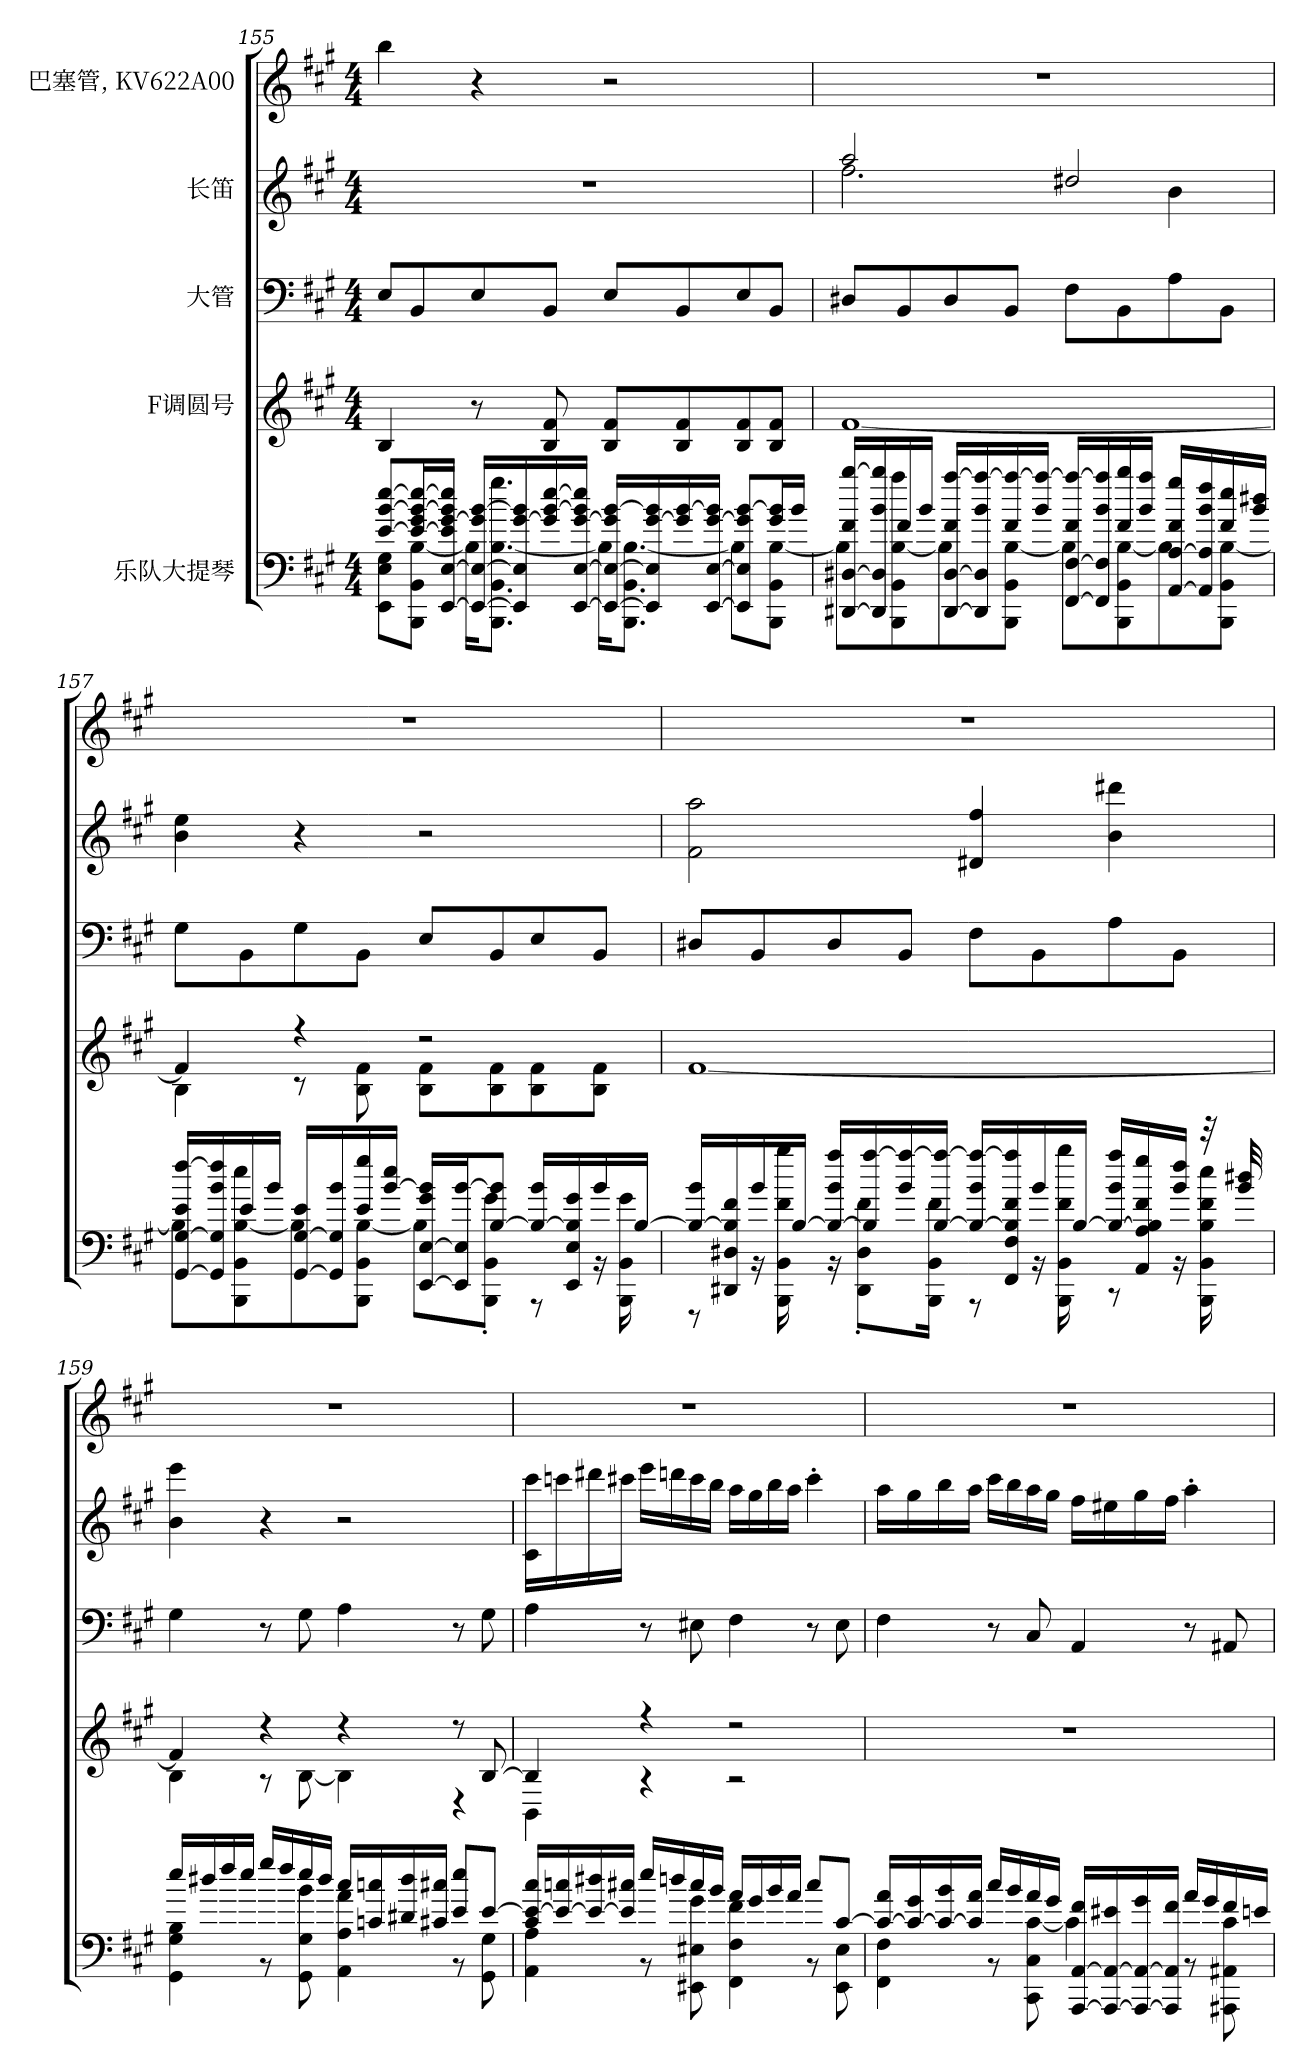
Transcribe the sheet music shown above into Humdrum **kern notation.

**kern	**kern	**kern	**kern	**kern
*part5	*part4	*part3	*part2	*part1
*staff5	*staff4	*staff3	*staff2	*staff1
*I"乐队大提琴	*I"F调圆号	*I"大管	*I"长笛	*I"巴塞管, KV622A00
!!LO:PB:g=z
*clefF4	*clefG2	*clefF4	*clefG2	*clefG2
*	*ITrd4c7	*	*	*ITrd4c7
*k[f#c#g#]	*k[f#c#]	*k[f#c#g#]	*k[f#c#g#]	*k[f#c#]
*M4/4	*M4/4	*M4/4	*M4/4	*M4/4
=155	=155	=155	=155	=155
*^	*	*	*	*
[8e/ [8b/ [8ee/L	8EE\ 8E\ 8G#\L	4E/	8E/L	1r	4ee\
16e/_ 16g#/ 16b/_ 16ee/_L	8BBB\ 8BB\ [8B\J	.	8BB/	.	.
[16EE/ [16E/ 16e/] [16g#/ 16b/] 16ee/]JJ	.	.	.	.	.
16EE/_ 16E/_ 16g#/] [16b/LL	16B\KL]	8r	8E/	.	4r
16EE/] 16E/] [16g#/ 16b/]	8.BBB\ 8.BB\ [8.B\ 8.gg#\J	.	.	.	.
16g#/] [16b/ [16ee/	.	8E/ 8B/	8BB/J	.	.
[16EE/ [16E/ [16g#/ 16b/] 16ee/]JJ	.	.	.	.	.
16EE/_ 16E/_ 16g#/] [16b/LL	16B\KL]	8E/ 8B/L	8E/L	.	2r
16EE/] 16E/] [16g#/ 16b/]	8.BBB\ 8.BB\ [8.B\J	.	.	.	.
16g#/] [16b/	.	8E/ 8B/	8BB/	.	.
[16EE/ [16E/ [16g#/ 16b/]JJ	.	.	.	.	.
8EE/] 8E/] 8g#/] [8b/L	8B\L]	8E/ 8B/	8E/	.	.
16g#/ 16b/]L	8BBB\ 8BB\ [8B\J	8E/ 8B/J	8BB/J	.	.
16b/JJ	.	.	.	.	.
!!LO:LB:g=z
=156	=156	=156	=156	=156	=156
*	*	*	*	*^	*
[16DD#X/ [16D#X/ 16f#/ [16bb/LL	8B\L]	[1B	8D#X/L	2aa/	2.ff#\	1r
16DD#/] 16D#/] 16b/ 16bb/]	.	.	.	.	.	.
16f#/	8BBB\ 8BB\ [8B\ 8aa\	.	8BB/	.	.	.
16b/JJ	.	.	.	.	.	.
[16DD#/ [16D#/ 16f#/ [16aa/LL	8B\]	.	8D#/	.	.	.
16DD#/] 16D#/] 16b/ 16aa/_	.	.	.	.	.	.
16f#/ 16aa/_	8BBB\ 8BB\ [8B\J	.	8BB/J	.	.	.
16b/ 16aa/_JJ	.	.	.	.	.	.
[16FF#/ [16F#/ 16f#/ 16aa/_LL	8B\L]	.	8F#\L	2dd#X/	.	.
16FF#/] 16F#/] 16b/ 16aa/]	.	.	.	.	.	.
16f#/ 16bb/	8BBB\ 8BB\ [8B\	.	8BB\	.	.	.
16b/ 16aa/JJ	.	.	.	.	.	.
[16AA/ [16A/ 16f#/ 16gg#/LL	8B\]	.	8A\	.	4b\	.
16AA/] 16A/] 16b/ 16ff#/	.	.	.	.	.	.
16f#/ 16ee/	8BBB\ 8BB\ [8B\J	.	8BB\J	.	.	.
16b/ 16dd#X/JJ	.	.	.	.	.	.
*	*	*	*	*v	*v	*
!!LO:PB:g=z
=157	=157	=157	=157	=157	=157
*	*	*^	*	*	*
[16GG#/ [16G#/ 16e/ [16ff#/LL	8B\L]	4B/]	4E\	8G#\L	4b\ 4ee\	1r
16GG#/] 16G#/] 16b/ 16ff#/]	.	.	.	.	.	.
16e/	8BBB\ 8BB\ [8B\ 8ee\	.	.	8BB\	.	.
16b/JJ	.	.	.	.	.	.
[16GG#/ [16G#/ 16e/LL	8B\]	4r	8r	8G#\	4r	.
16GG#/] 16G#/] 16b/	.	.	.	.	.	.
16e/ 16gg#/	8BBB\ 8BB\ [8B\J	.	8E\ 8B\	8BB\J	.	.
[16b/ 16ee/JJ	.	.	.	.	.	.
[16EE/ [16E/ 16g#/ 16b/]LL	8B\L]	2r	8E\ 8B\L	8E/L	2r	.
16EE/] 16E/] [16b/J	.	.	.	.	.	.
[8B/ 8b/]J	8BBB\' 8BB\' 8g#\'J	.	8E\ 8B\	8BB/	.	.
16B/_ 16b/LL	8r	.	8E\ 8B\	8E/	.	.
16EE/ 16E/ 16B/] 16g#/	.	.	.	.	.	.
16b/	16r	.	8E\ 8B\J	8BB/J	.	.
[16B/JJ	16BBB\ 16BB\ 16g#\	.	.	.	.	.
*	*	*v	*v	*	*	*
!!LO:LB:g=z
=158	=158	=158	=158	=158	=158
16B/_ 16b/LL	8r	[1B	8D#X/L	2f#\ 2aa\	1r
16DD#X/ 16D#X/ 16B/] 16f#/	.	.	.	.	.
16b/	16r	.	8BB/	.	.
[16B/JJ	16BBB\ 16BB\ 16f#\ 16bb\	.	.	.	.
16B/_ 16b/ 16aa/LL	16r	.	8D#/	.	.
16B/] [16aa/	8DD#\' 8D#\' 8f#\'L	.	.	.	.
16b/ 16aa/_	.	.	8BB/J	.	.
[16B/ 16aa/_JJ	16BBB\ 16BB\ 16f#\Jk	.	.	.	.
16B/_ 16b/ 16aa/_LL	8r	.	8F#\L	4d#X/ 4ff#/	.
16FF#/ 16F#/ 16B/] 16f#/ 16aa/]	.	.	.	.	.
16b/	16r	.	8BB\	.	.
[16B/JJ	16BBB\ 16BB\ 16f#\ 16bb\	.	.	.	.
16B/_ 16b/ 16aa/LL	8r	.	8A\	4b\ 4ddd#X\	.
16AA/ 16A/ 16B/] 16f#/ 16gg#/	.	.	.	.	.
16b/ 16ff#/JJ	16r	.	8BB\J	.	.
32r	16BBB\ 16BB\ 16B\ 16f#\ 16ee\	.	.	.	.
32b/ 32dd#X/	.	.	.	.	.
!!LO:PB:g=z
=159	=159	=159	=159	=159	=159
*	*	*^	*	*	*
16ee/LL	4GG#\ 4G#\ 4B\	4B/]	4E\	4G#\	4b\ 4eee\	1r
16dd#X/	.	.	.	.	.	.
16ff#/	.	.	.	.	.	.
16ee/JJ	.	.	.	.	.	.
16gg#/LL	8r	4r	8r	8r	4r	.
16ff#/	.	.	.	.	.	.
16ee/	8GG#\ 8G#\ 8b\	.	[8E\	8G#\	.	.
16dd#/JJ	.	.	.	.	.	.
16cc#/LL	4AA\ 4A\ 4a\	4r	4E\]	4A\	2r	.
16cn/ 16ccn/	.	.	.	.	.	.
16d#X/ 16dd#/	.	.	.	.	.	.
16c#X/ 16cc#X/JJ	.	.	.	.	.	.
8e/ 8ee/L	8r	8r	4r	8r	.	.
[8e/J	8GG#\ 8G#\	[8E/	.	8G#\	.	.
!!LO:LB:g=z
=160	=160	=160	=160	=160	=160	=160
16c#/ 16e/_ 16cc#/LL	4AA\ 4A\	4E/]	4EE\	4A\	16c#\ 16ccc#\LL	1r
16e/_ 16ccn/	.	.	.	.	16cccn\	.
16e/_ 16dd#X/	.	.	.	.	16ddd#X\	.
16e/] 16cc#X/JJ	.	.	.	.	16ccc#X\JJ	.
16ee/LL	8r	4r	4r	8r	16eee\LL	.
16ddn/	.	.	.	.	16dddn\	.
16cc#/	8EE#X\ 8E#X\ 8g#\	.	.	8E#X\	16ccc#\	.
16b/JJ	.	.	.	.	16bb\JJ	.
16a/LL	4FF#\ 4F#\ 4f#\	2r	2r	4F#\	16aa\LL	.
16g#/	.	.	.	.	16gg#\	.
16b/	.	.	.	.	16bb\	.
16a/JJ	.	.	.	.	16aa\JJ	.
8cc#/L	8r	.	.	8r	4ccc#'\	.
[8c#/J	8EE#\ 8E#\	.	.	8E#\	.	.
*	*	*v	*v	*	*	*
!!LO:PB:g=z
=161	=161	=161	=161	=161	=161
16c#/_ 16a/LL	4FF#\ 4F#\	1r	4F#\	16aa\LL	1r
16c#/_ 16g#/	.	.	.	16gg#\	.
16c#/_ 16b/	.	.	.	16bb\	.
16c#/] 16a/JJ	.	.	.	16aa\JJ	.
16cc#/LL	8r	.	8r	16ccc#\LL	.
16b/	.	.	.	16bb\	.
16a/	8CC#\ 8C#\ [8c#\	.	8C#/	16aa\	.
16g#/JJ	.	.	.	16gg#\JJ	.
[16AAA/ [16AA/ 16f#/LL	4c#\]	.	4AA/	16ff#\LL	.
16AAA/_ 16AA/_ 16e#X/	.	.	.	16ee#X\	.
16AAA/_ 16AA/_ 16g#/	.	.	.	16gg#\	.
16AAA/] 16AA/] 16f#/JJ	.	.	.	16ff#\JJ	.
16a/LL	8r	.	8r	4aa'\	.
16g#/	.	.	.	.	.
16f#/	8AAA#X\ 8AA#X\ 8c#\	.	8AA#X/	.	.
16en/JJ	.	.	.	.	.
*v	*v	*	*	*	*
=	=	=	=	=
*-	*-	*-	*-	*-
